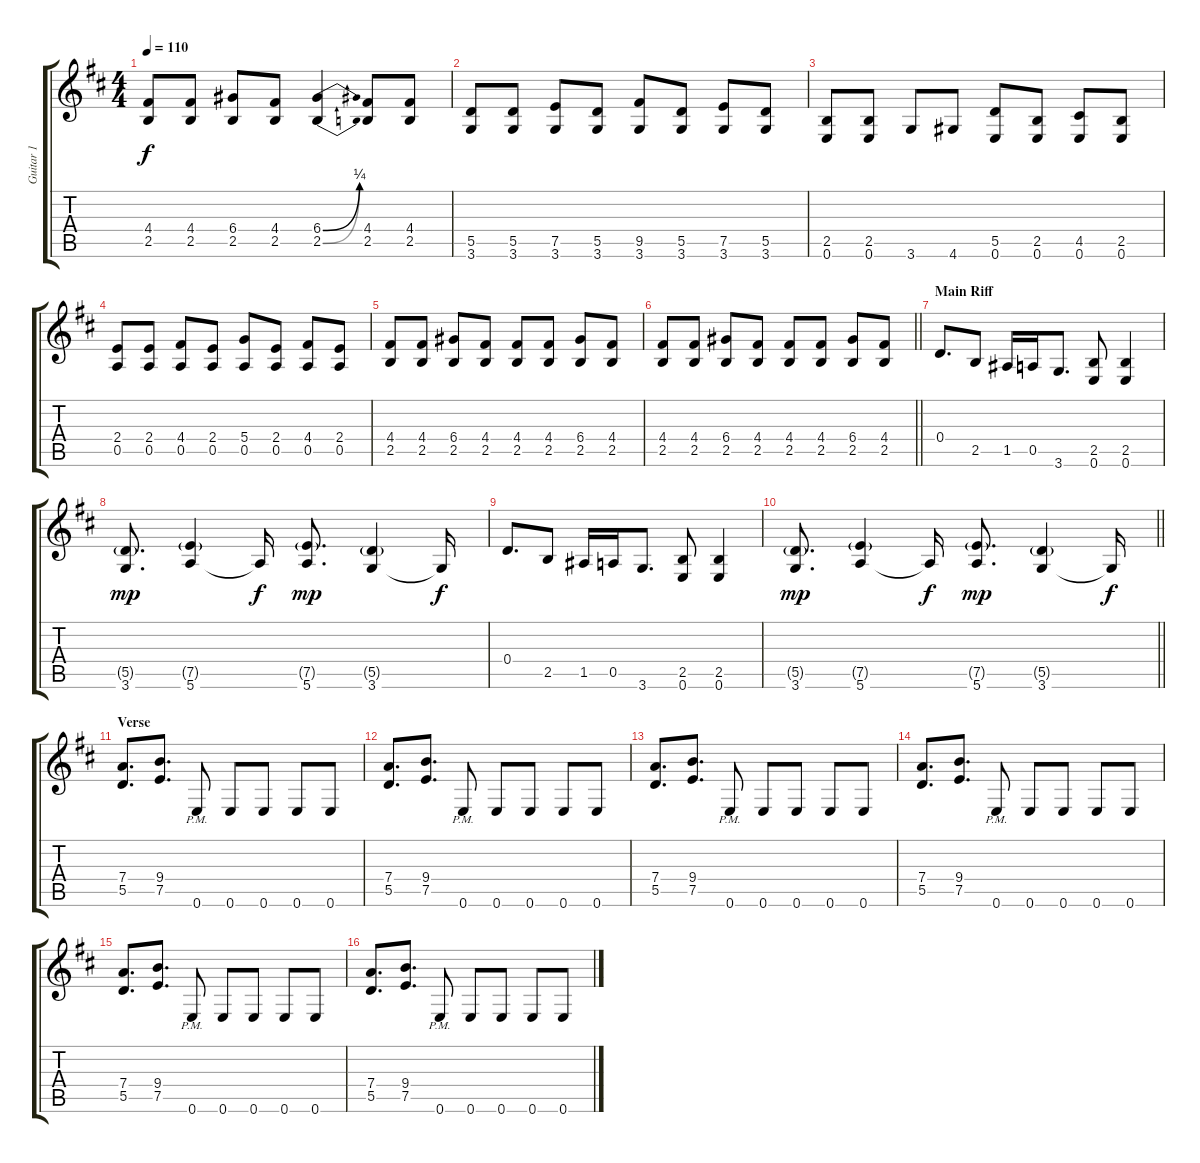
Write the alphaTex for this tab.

\track ("Guitar 1" "Guitar 1") {instrument distortionguitar}
\staff {score tabs}
\tuning (E4 B3 G3 D3 A2 E2) {hide}
\ts (4 4)
\tempo 110
\clef g2
\ks d
(4.4 2.5).8{dy f} (4.4 2.5).8 (6.4 2.5).8 (4.4 2.5).8 (6.4{be (bend 0 0 60 1)} 2.5{be (bend 0 0 60 1)}).4 (4.4 2.5).8 (4.4 2.5).8 |
(5.5 3.6).8 (5.5 3.6).8 (7.5 3.6).8 (5.5 3.6).8 (9.5 3.6).8 (5.5 3.6).8 (7.5 3.6).8 (5.5 3.6).8 |
(2.5 0.6).8 (2.5 0.6).8 3.6.8 4.6.8 (5.5 0.6).8 (2.5 0.6).8 (4.5 0.6).8 (2.5 0.6).8 |
(2.4 0.5).8 (2.4 0.5).8 (4.4 0.5).8 (2.4 0.5).8 (5.4 0.5).8 (2.4 0.5).8 (4.4 0.5).8 (2.4 0.5).8 |
(4.4 2.5).8 (4.4 2.5).8 (6.4 2.5).8 (4.4 2.5).8 (4.4 2.5).8 (4.4 2.5).8 (6.4 2.5).8 (4.4 2.5).8 |
\barLineRight lightlight
(4.4 2.5).8 (4.4 2.5).8 (6.4 2.5).8 (4.4 2.5).8 (4.4 2.5).8 (4.4 2.5).8 (6.4 2.5).8 (4.4 2.5).8 |
\section ("" "Main Riff")
0.4.8{d} 2.5.8 1.5.16 0.5.16 3.6.8{d} (2.5 0.6).8 (2.5 0.6).4 |
(5.5{g} 3.6).8{d dy mp} (7.5{g} 5.6).4 5.6{t}.16{dy f} (7.5{g} 5.6).8{d dy mp} (5.5{g} 3.6).4 3.6{t}.16{dy f} |
0.4.8{d} 2.5.8 1.5.16 0.5.16 3.6.8{d} (2.5 0.6).8 (2.5 0.6).4 |
\barLineRight lightlight
(5.5{g} 3.6).8{d dy mp} (7.5{g} 5.6).4 5.6{t}.16{dy f} (7.5{g} 5.6).8{d dy mp} (5.5{g} 3.6).4 3.6{t}.16{dy f} |
\section ("" "Verse")
(7.4 5.5).8{d} (9.4 7.5).8{d} 0.6{pm}.8 0.6.8 0.6.8 0.6.8 0.6.8 |
(7.4 5.5).8{d} (9.4 7.5).8{d} 0.6{pm}.8 0.6.8 0.6.8 0.6.8 0.6.8 |
(7.4 5.5).8{d} (9.4 7.5).8{d} 0.6{pm}.8 0.6.8 0.6.8 0.6.8 0.6.8 |
(7.4 5.5).8{d} (9.4 7.5).8{d} 0.6{pm}.8 0.6.8 0.6.8 0.6.8 0.6.8 |
(7.4 5.5).8{d} (9.4 7.5).8{d} 0.6{pm}.8 0.6.8 0.6.8 0.6.8 0.6.8 |
(7.4 5.5).8{d} (9.4 7.5).8{d} 0.6{pm}.8 0.6.8 0.6.8 0.6.8 0.6.8
